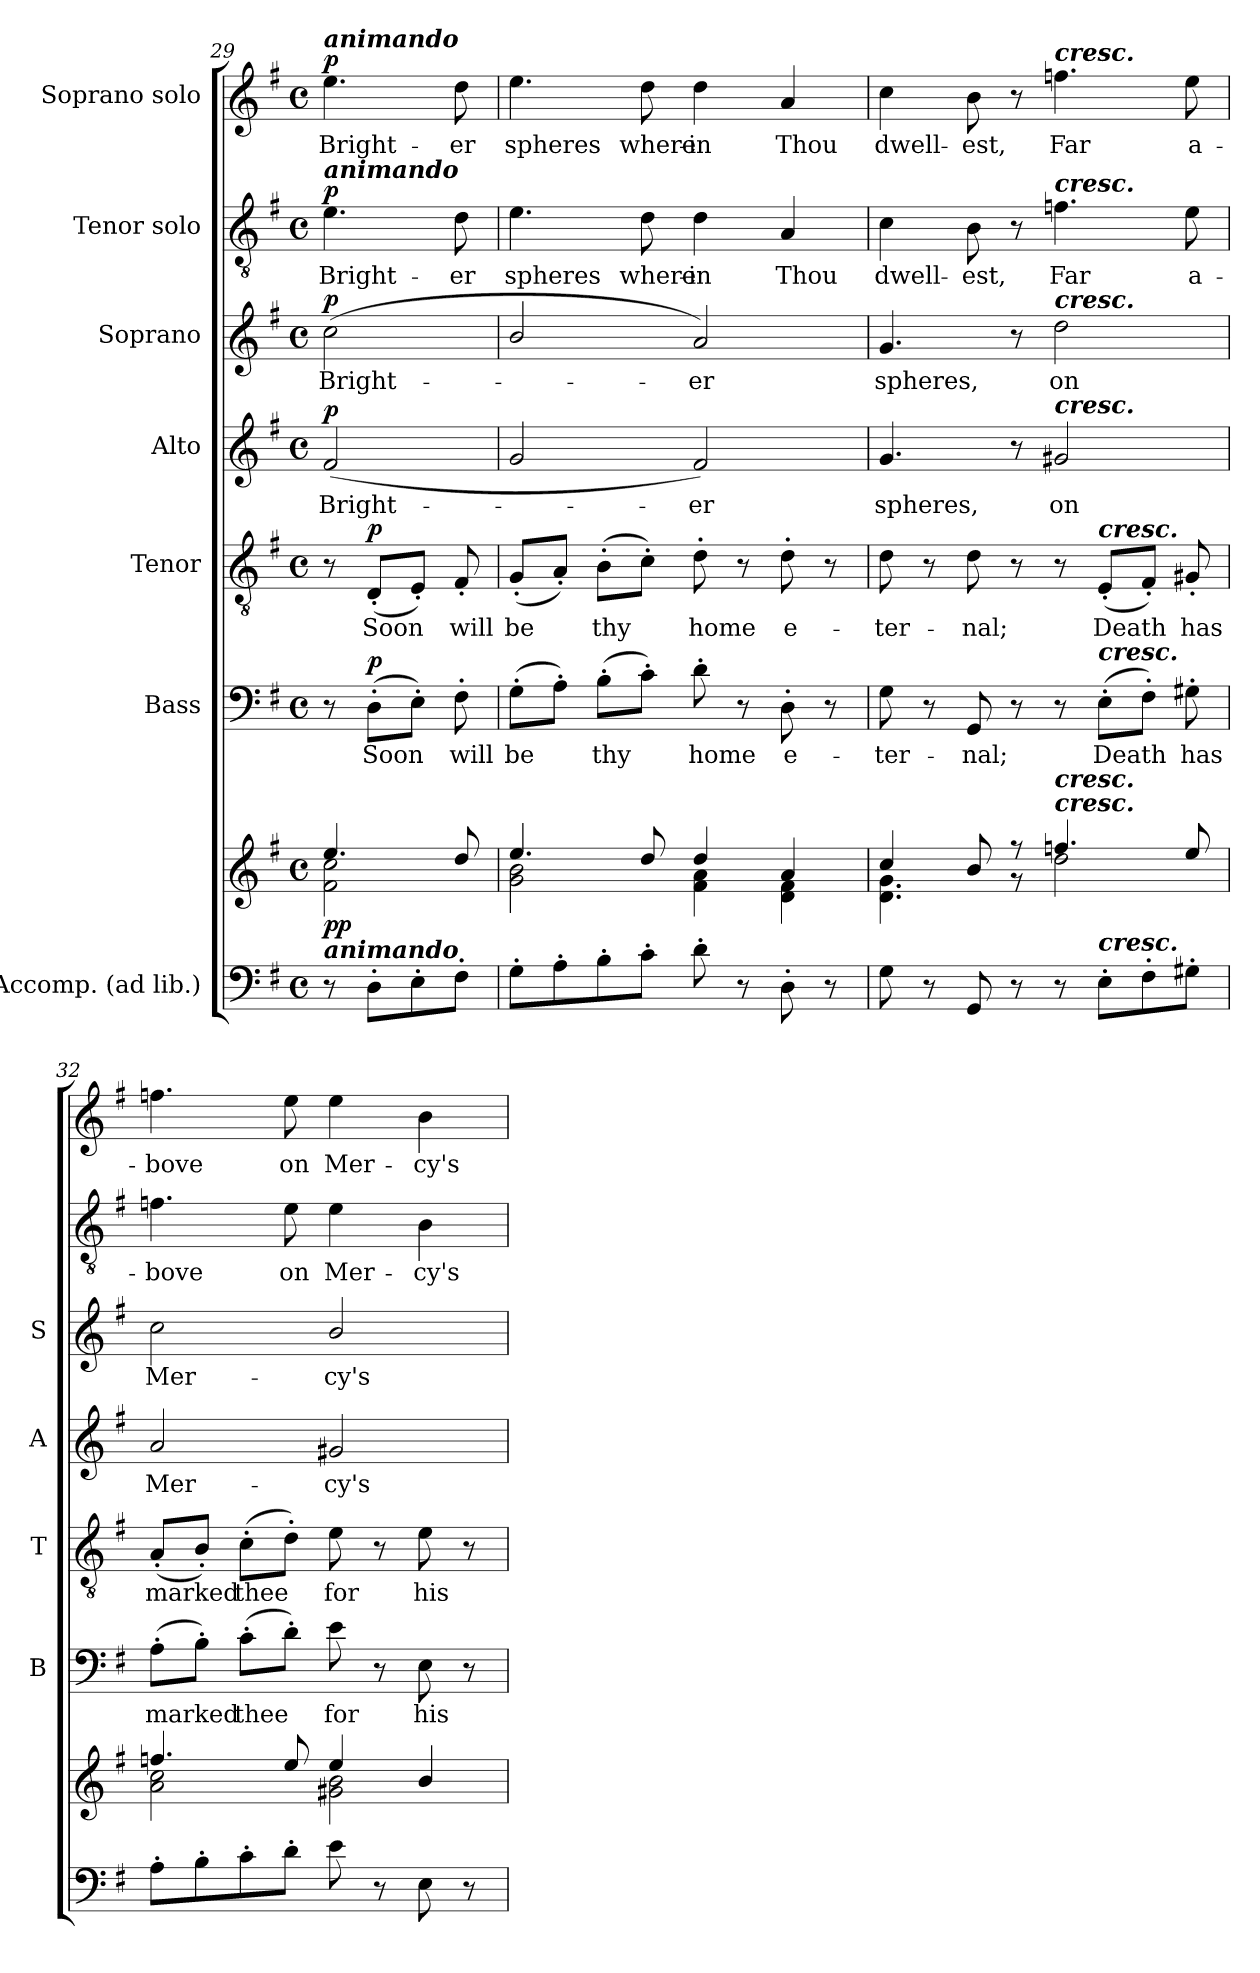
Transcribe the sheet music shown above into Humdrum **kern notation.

**kern	**kern	**dynam	**kern	**text	**dynam	**kern	**text	**dynam	**kern	**text	**dynam	**kern	**text	**dynam	**kern	**text	**dynam	**kern	**text	**dynam
*part7	*part7	*part7	*part6	*part6	*part6	*part5	*part5	*part5	*part4	*part4	*part4	*part3	*part3	*part3	*part2	*part2	*part2	*part1	*part1	*part1
*staff8	*staff7	*staff7/8	*staff6	*staff6	*staff6	*staff5	*staff5	*staff5	*staff4	*staff4	*staff4	*staff3	*staff3	*staff3	*staff2	*staff2	*staff2	*staff1	*staff1	*staff1
*I"Accomp. (ad lib.)	*	*	*I"Bass	*	*	*I"Tenor	*	*	*I"Alto	*	*	*I"Soprano	*	*	*I"Tenor solo	*	*	*I"Soprano solo	*	*
*	*	*	*I'B	*	*	*I'T	*	*	*I'A	*	*	*I'S	*	*	*	*	*	*	*	*
!!LO:LB:g=z
*clefF4	*clefG2	*	*clefF4	*	*	*clefGv2	*	*	*clefG2	*	*	*clefG2	*	*	*clefGv2	*	*	*clefG2	*	*
*k[f#]	*k[f#]	*	*k[f#]	*	*	*k[f#]	*	*	*k[f#]	*	*	*k[f#]	*	*	*k[f#]	*	*	*k[f#]	*	*
*G:	*G:	*	*G:	*	*	*G:	*	*	*G:	*	*	*G:	*	*	*G:	*	*	*G:	*	*
*M4/4	*M4/4	*	*M4/4	*	*	*M4/4	*	*	*M4/4	*	*	*M4/4	*	*	*M4/4	*	*	*M4/4	*	*
*met(c)	*met(c)	*	*met(c)	*	*	*met(c)	*	*	*met(c)	*	*	*met(c)	*	*	*met(c)	*	*	*met(c)	*	*
=29	=29	=29	=29	=29	=29	=29	=29	=29	=29	=29	=29	=29	=29	=29	=29	=29	=29	=29	=29	=29
*	*^	*	*	*	*	*	*	*	*	*	*	*	*	*	*	*	*	*	*	*
!	!	!	!	!	!	!	!	!	!	!	!	!	!	!	!	!	!	!	!LO:TX:a:Bi:t=animando	!	!
!	!	!	!	!	!	!	!	!	!	!	!	!	!	!	!	!LO:TX:a:Bi:t=animando	!	!	!	!	!
!	!LO:TX:b:Bi:t=animando	!	!	!	!	!	!	!	!	!	!	!	!	!	!	!	!	!	!	!	!
!	!	!	!LO:DY:b	!	!	!	!	!	!	!	!LO:LY:b	!	!	!LO:LY:b	!	!	!LO:LY:b	!	!	!LO:LY:b	!
!	!	!	!LO:DY:n=1:b	!	!	!	!	!	!	!	!	!LO:DY:b	!	!	!LO:DY:b	!	!	!LO:DY:b	!	!	!LO:DY:b
8r	4.ee/	2f#\ 2cc\	p p	8r	.	.	8r	.	.	(<2f#	Bright-	p	(<2cc	Bright-	p	4.e	Bright-	p	4.ee	Bright-	p
!	!	!	!	!	!LO:LY:b	!LO:DY:b	!	!LO:LY:b	!LO:DY:b	!	!	!	!	!	!	!	!	!	!	!	!
8D'L	.	.	.	(>8D'L	Soon	p	(<8D'L	Soon	p	.	.	.	.	.	.	.	.	.	.	.	.
8E'	.	.	.	8E'J)	.	.	8E'J)	.	.	.	.	.	.	.	.	.	.	.	.	.	.
!	!	!	!	!	!LO:LY:b	!	!	!LO:LY:b	!	!	!	!	!	!	!	!	!LO:LY:b	!	!	!LO:LY:b	!
8F#'J	8dd/	.	.	8F#'	will	.	8F#'	will	.	.	.	.	.	.	.	8d	-er	.	8dd	-er	.
=30	=30	=30	=30	=30	=30	=30	=30	=30	=30	=30	=30	=30	=30	=30	=30	=30	=30	=30	=30	=30	=30
!	!	!	!	!	!LO:LY:b	!	!	!LO:LY:b	!	!	!	!	!	!	!	!	!LO:LY:b	!	!	!LO:LY:b	!
8G'L	4.ee/	2g\ 2b\	.	(>8G'L	be	.	(<8G'L	be	.	2g	.	.	2b/	.	.	4.e	spheres	.	4.ee	spheres	.
8A'	.	.	.	8A'J)	.	.	8A'J)	.	.	.	.	.	.	.	.	.	.	.	.	.	.
!	!	!	!	!	!LO:LY:b	!	!	!LO:LY:b	!	!	!	!	!	!	!	!	!	!	!	!	!
8B'	.	.	.	(>8B'L	thy	.	(>8B'L	thy	.	.	.	.	.	.	.	.	.	.	.	.	.
!	!	!	!	!	!	!	!	!	!	!	!	!	!	!	!	!	!LO:LY:b	!	!	!LO:LY:b	!
8c'J	8dd/	.	.	8c'J)	.	.	8c'J)	.	.	.	.	.	.	.	.	8d	where-	.	8dd	where-	.
!	!	!	!	!	!LO:LY:b	!	!	!LO:LY:b	!	!	!LO:LY:b	!	!	!LO:LY:b	!	!	!LO:LY:b	!	!	!LO:LY:b	!
8d'	4dd/	4f#\ 4a\	.	8d'	home	.	8d'	home	.	2f#)	er	.	2a)	er	.	4d	-in	.	4dd	-in	.
8r	.	.	.	8r	.	.	8r	.	.	.	.	.	.	.	.	.	.	.	.	.	.
!	!	!	!	!	!LO:LY:b	!	!	!LO:LY:b	!	!	!	!	!	!	!	!	!LO:LY:b	!	!	!LO:LY:b	!
8D'	4a/	4d\ 4f#\	.	8D'	e-	.	8d'	e-	.	.	.	.	.	.	.	4A	Thou	.	4a	Thou	.
8r	.	.	.	8r	.	.	8r	.	.	.	.	.	.	.	.	.	.	.	.	.	.
=31	=31	=31	=31	=31	=31	=31	=31	=31	=31	=31	=31	=31	=31	=31	=31	=31	=31	=31	=31	=31	=31
!	!	!	!	!	!LO:LY:b	!	!	!LO:LY:b	!	!	!LO:LY:b	!	!	!LO:LY:b	!	!	!LO:LY:b	!	!	!LO:LY:b	!
8G	4cc/	4.d\ 4.g\	.	8G	-ter-	.	8d	-ter-	.	4.g	spheres,	.	4.g	spheres,	.	4c	dwell-	.	4cc	dwell-	.
8r	.	.	.	8r	.	.	8r	.	.	.	.	.	.	.	.	.	.	.	.	.	.
!	!	!	!	!	!LO:LY:b	!	!	!LO:LY:b	!	!	!	!	!	!	!	!	!LO:LY:b	!	!	!LO:LY:b	!
8GG	8b/	.	.	8GG	-nal;	.	8d	-nal;	.	.	.	.	.	.	.	8B	-est,	.	8b	-est,	.
8r	8r	8r	.	8r	.	.	8r	.	.	8r	.	.	8r	.	.	8r	.	.	8r	.	.
!	!	!	!	!	!	!	!	!	!	!	!	!	!	!	!	!	!	!	!LO:TX:a:Bi:t=cresc.	!	!
!	!	!	!	!	!	!	!	!	!	!	!	!	!	!	!	!LO:TX:a:Bi:t=cresc.	!	!	!	!	!
!	!	!	!	!	!	!	!	!	!	!	!	!	!LO:TX:a:Bi:t=cresc.	!	!	!	!	!	!	!	!
!	!	!	!	!	!	!	!	!	!	!LO:TX:a:Bi:t=cresc.	!	!	!	!	!	!	!	!	!	!	!
!	!LO:TX:a:Bi:t=cresc.	!	!	!	!	!	!	!	!	!	!	!	!	!	!	!	!	!	!	!	!
!	!LO:TX:a:Bi:t=cresc.	!	!	!	!	!	!	!	!	!	!	!	!	!	!	!	!	!	!	!	!
!	!	!	!	!	!	!	!	!	!	!	!LO:LY:b	!	!	!LO:LY:b	!	!	!LO:LY:b	!	!	!LO:LY:b	!
8r	4.ffn/	2dd\	.	8r	.	.	8r	.	.	2g#X	on	.	2dd	on	.	4.fn	Far	.	4.ffn	Far	.
!	!	!	!	!	!	!	!LO:TX:a:Bi:t=cresc.	!	!	!	!	!	!	!	!	!	!	!	!	!	!
!	!	!	!	!LO:TX:a:Bi:t=cresc.	!	!	!	!	!	!	!	!	!	!	!	!	!	!	!	!	!
!LO:TX:a:Bi:t=cresc.	!	!	!	!	!	!	!	!	!	!	!	!	!	!	!	!	!	!	!	!	!
!	!	!	!	!	!LO:LY:b	!	!	!LO:LY:b	!	!	!	!	!	!	!	!	!	!	!	!	!
8E'L	.	.	.	(>8E'L	Death	.	(<8E'L	Death	.	.	.	.	.	.	.	.	.	.	.	.	.
8F#'	.	.	.	8F#'J)	.	.	8F#'J)	.	.	.	.	.	.	.	.	.	.	.	.	.	.
!	!	!	!	!	!LO:LY:b	!	!	!LO:LY:b	!	!	!	!	!	!	!	!	!LO:LY:b	!	!	!LO:LY:b	!
8G#X'J	8ee/	.	.	8G#X'	has	.	8G#X'	has	.	.	.	.	.	.	.	8e	a-	.	8ee	a-	.
=32	=32	=32	=32	=32	=32	=32	=32	=32	=32	=32	=32	=32	=32	=32	=32	=32	=32	=32	=32	=32	=32
!	!	!	!	!	!LO:LY:b	!	!	!LO:LY:b	!	!	!LO:LY:b	!	!	!LO:LY:b	!	!	!LO:LY:b	!	!	!LO:LY:b	!
8A'L	4.ffn/	2a\ 2cc\	.	(>8A'L	marked	.	(<8A'L	marked	.	2a	Mer-	.	2cc	Mer-	.	4.fn	-bove	.	4.ffn	-bove	.
8B'	.	.	.	8B'J)	.	.	8B'J)	.	.	.	.	.	.	.	.	.	.	.	.	.	.
!	!	!	!	!	!LO:LY:b	!	!	!LO:LY:b	!	!	!	!	!	!	!	!	!	!	!	!	!
8c'	.	.	.	(>8c'L	thee	.	(>8c'L	thee	.	.	.	.	.	.	.	.	.	.	.	.	.
!	!	!	!	!	!	!	!	!	!	!	!	!	!	!	!	!	!LO:LY:b	!	!	!LO:LY:b	!
8d'J	8ee/	.	.	8d'J)	.	.	8d'J)	.	.	.	.	.	.	.	.	8e	on	.	8ee	on	.
!	!	!	!	!	!LO:LY:b	!	!	!LO:LY:b	!	!	!LO:LY:b	!	!	!LO:LY:b	!	!	!LO:LY:b	!	!	!LO:LY:b	!
8e	4ee/	2g#X\ 2b\	.	8e	for	.	8e	for	.	2g#X/	-cy's	.	2b/	-cy's	.	4e	Mer-	.	4ee	Mer-	.
8r	.	.	.	8r	.	.	8r	.	.	.	.	.	.	.	.	.	.	.	.	.	.
!	!	!	!	!	!LO:LY:b	!	!	!LO:LY:b	!	!	!	!	!	!	!	!	!LO:LY:b	!	!	!LO:LY:b	!
8E	4b/	.	.	8E	his	.	8e	his	.	.	.	.	.	.	.	4B	-cy's	.	4b	-cy's	.
8r	.	.	.	8r	.	.	8r	.	.	.	.	.	.	.	.	.	.	.	.	.	.
*	*v	*v	*	*	*	*	*	*	*	*	*	*	*	*	*	*	*	*	*	*	*
=	=	=	=	=	=	=	=	=	=	=	=	=	=	=	=	=	=	=	=	=
*-	*-	*-	*-	*-	*-	*-	*-	*-	*-	*-	*-	*-	*-	*-	*-	*-	*-	*-	*-	*-
